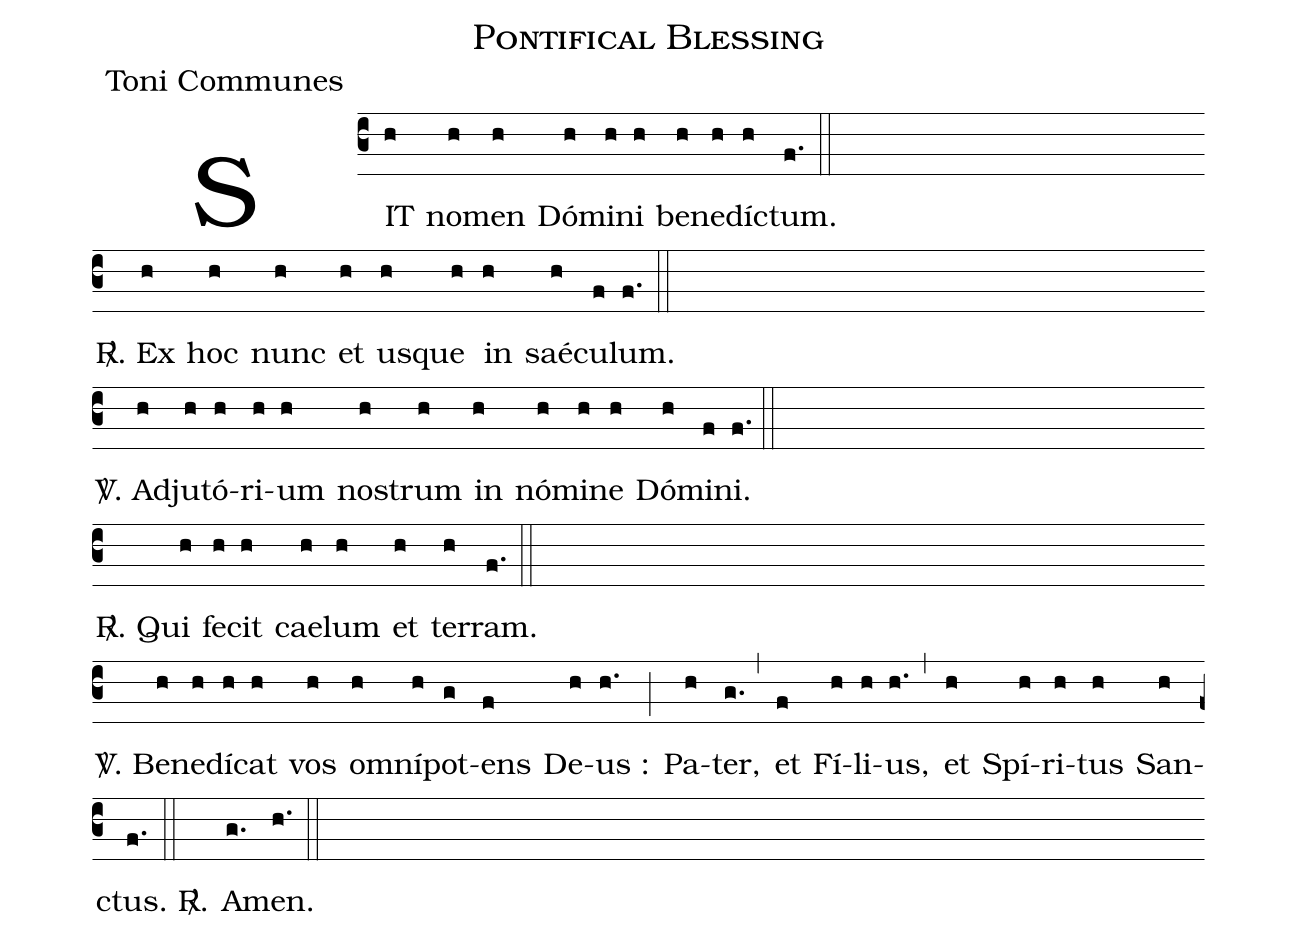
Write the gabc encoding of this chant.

name:Pontifical Blessing;
office-part:Toni Communes;
%%
(c3) SIT(h) no(h)men(h) Dó(h)mi(h)ni(h) be(h)ne(h)dí(h)ctum.(f.) (::Z-)
<sp>R/</sp>. Ex(h) hoc(h) nunc(h) et(h) us(h)que(h) in(h) saé(h)cu(f)lum.(f.) (::Z-)
<sp>V/</sp>. Ad(h)ju(h)tó(h)ri(h)um(h) no(h)strum(h) in(h) nó(h)mi(h)ne(h) Dó(h)mi(f)ni.(f.) (::Z-)
<sp>R/</sp>. Qui(h) fe(h)cit(h) cae(h)lum(h) et(h) ter(h)ram.(f.) (::Z-)
<sp>V/</sp>. Be(h)ne(h)dí(h)cat(h) vos(h) o(h)mní(h)pot(g)ens(f) De(h)us :(h.) (;) Pa(h)ter,(g.) (,) et(f) Fí(h)li(h)us,(h.) (,) et(h) Spí(h)ri(h)tus(h) San(h)ctus.(f.) (::) <sp>R/</sp>.() A(g.)men.(h.) (::)
